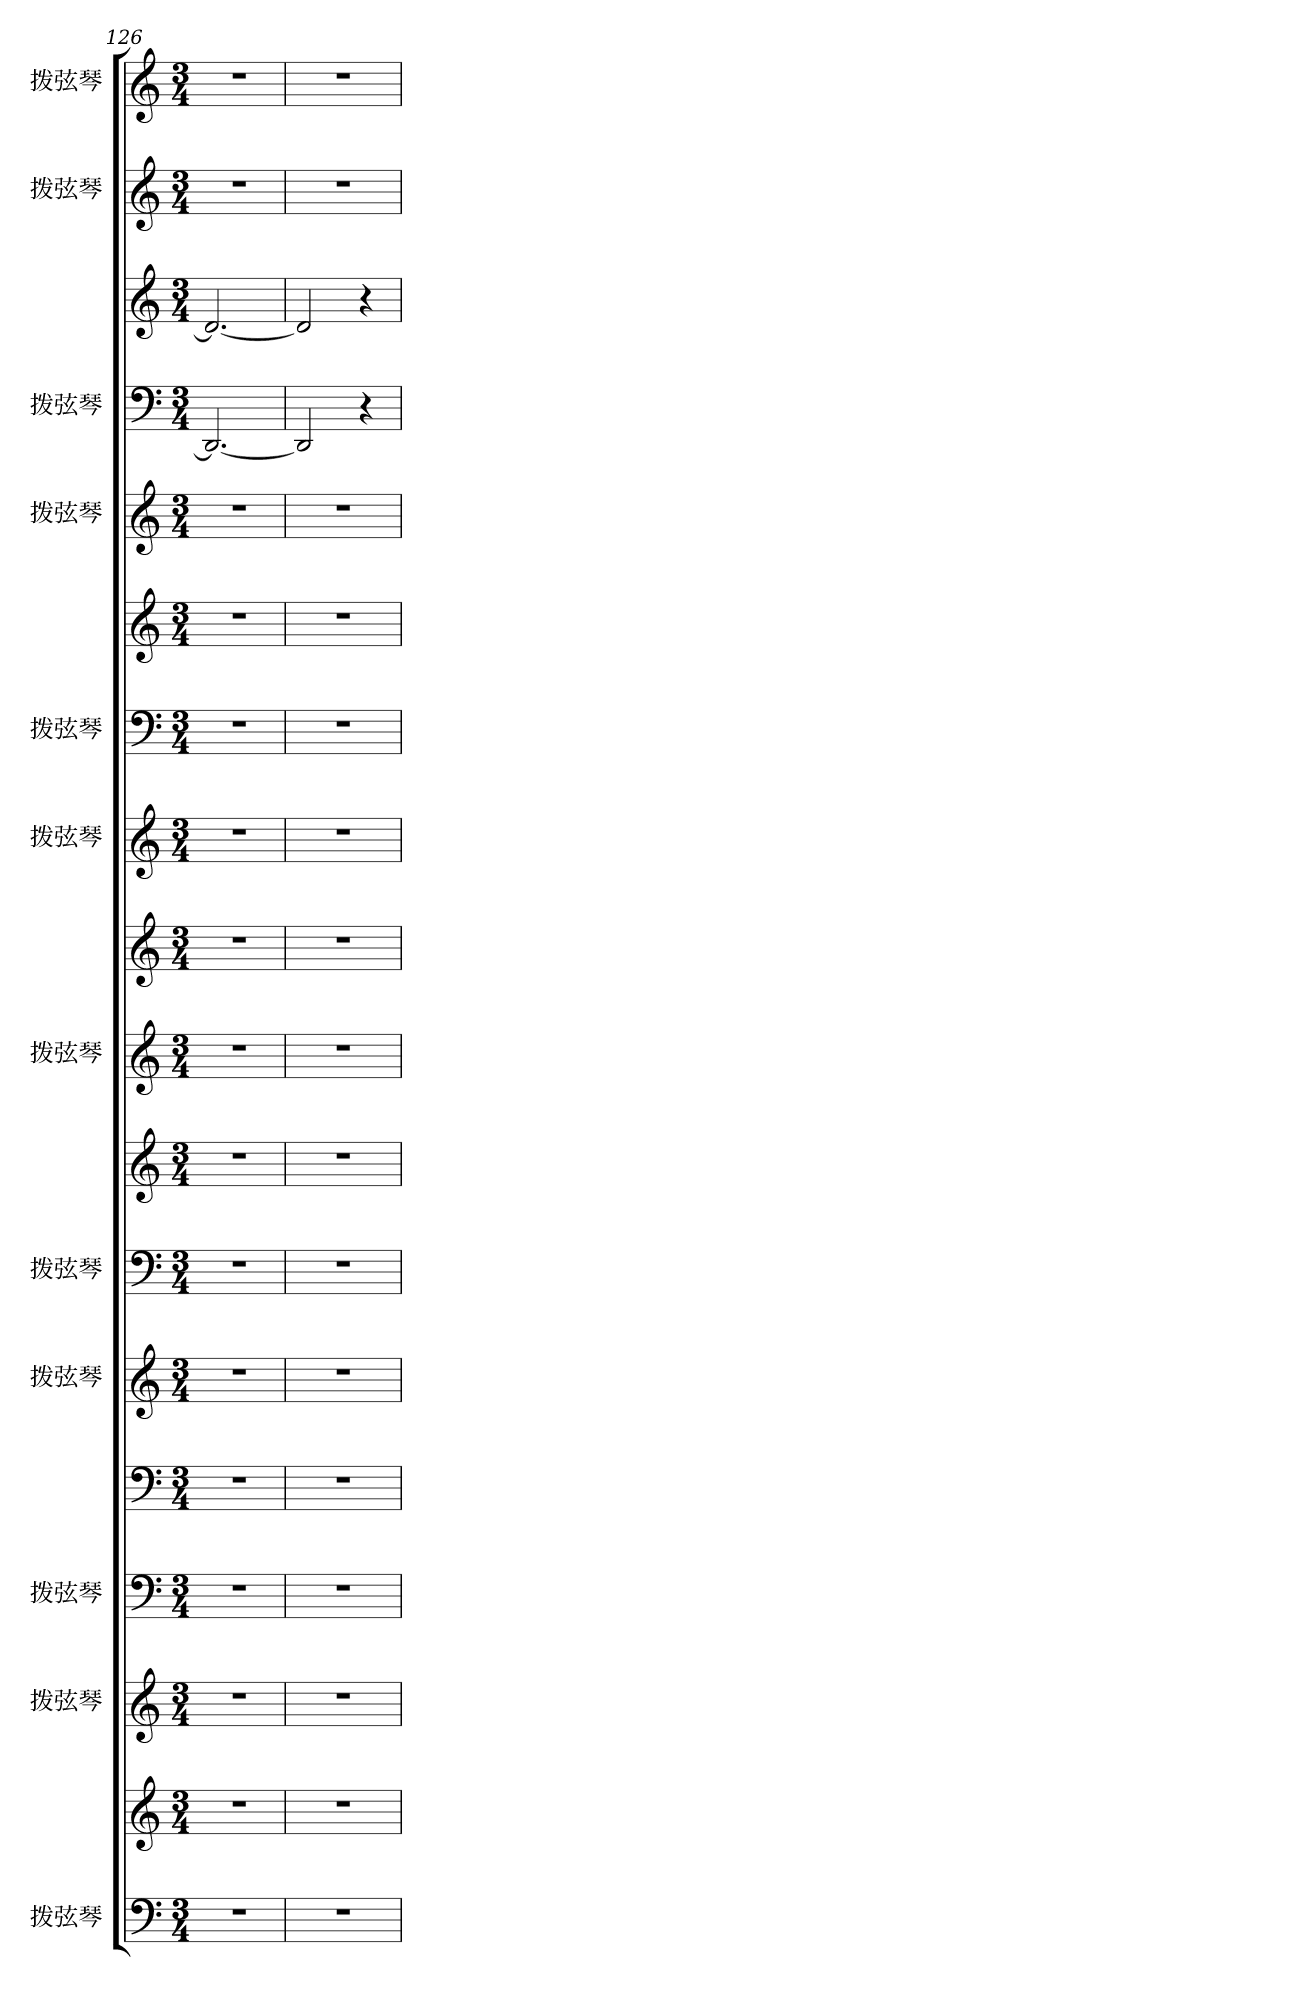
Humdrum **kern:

**kern	**kern	**kern	**kern	**kern	**kern	**kern	**kern	**kern	**kern	**kern	**kern	**kern	**kern	**kern	**kern	**kern	**kern
*part12	*part12	*part11	*part10	*part10	*part9	*part8	*part8	*part7	*part7	*part6	*part5	*part5	*part4	*part3	*part3	*part2	*part1
*staff18	*staff17	*staff16	*staff15	*staff14	*staff13	*staff12	*staff11	*staff10	*staff9	*staff8	*staff7	*staff6	*staff5	*staff4	*staff3	*staff2	*staff1
*I"拨弦琴	*	*I"拨弦琴	*I"拨弦琴	*	*I"拨弦琴	*I"拨弦琴	*	*I"拨弦琴	*	*I"拨弦琴	*I"拨弦琴	*	*I"拨弦琴	*I"拨弦琴	*	*I"拨弦琴	*I"拨弦琴
*clefF4	*clefG2	*clefG2	*clefF4	*clefF4	*clefG2	*clefF4	*clefG2	*clefG2	*clefG2	*clefG2	*clefF4	*clefG2	*clefG2	*clefF4	*clefG2	*clefG2	*clefG2
*k[]	*k[]	*k[]	*k[]	*k[]	*k[]	*k[]	*k[]	*k[]	*k[]	*k[]	*k[]	*k[]	*k[]	*k[]	*k[]	*k[]	*k[]
*M3/4	*M3/4	*M3/4	*M3/4	*M3/4	*M3/4	*M3/4	*M3/4	*M3/4	*M3/4	*M3/4	*M3/4	*M3/4	*M3/4	*M3/4	*M3/4	*M3/4	*M3/4
=126	=126	=126	=126	=126	=126	=126	=126	=126	=126	=126	=126	=126	=126	=126	=126	=126	=126
2.r	2.r	2.r	2.r	2.r	2.r	2.r	2.r	2.r	2.r	2.r	2.r	2.r	2.r	2.DD/_	2.d/_	2.r	2.r
=127	=127	=127	=127	=127	=127	=127	=127	=127	=127	=127	=127	=127	=127	=127	=127	=127	=127
2.r	2.r	2.r	2.r	2.r	2.r	2.r	2.r	2.r	2.r	2.r	2.r	2.r	2.r	2DD/]	2d/]	2.r	2.r
.	.	.	.	.	.	.	.	.	.	.	.	.	.	4r	4r	.	.
=	=	=	=	=	=	=	=	=	=	=	=	=	=	=	=	=	=
*-	*-	*-	*-	*-	*-	*-	*-	*-	*-	*-	*-	*-	*-	*-	*-	*-	*-
